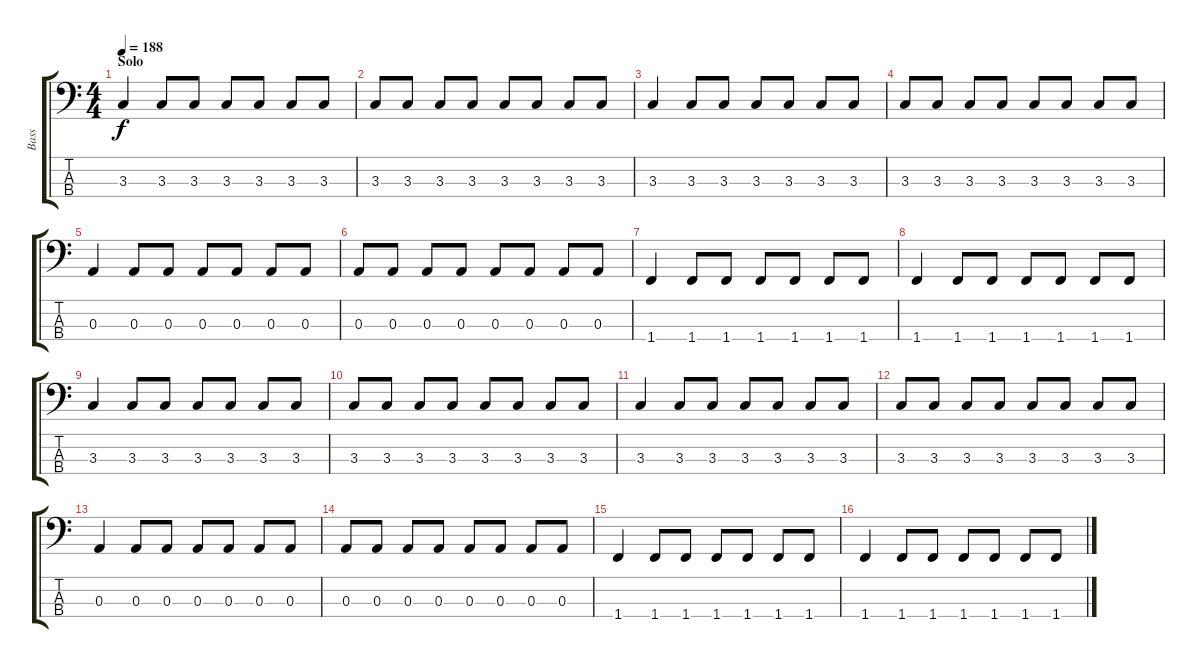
\track ("Bass" "Bass") {instrument electricbassfinger}
\staff {score tabs}
\tuning (G2 D2 A1 E1) {hide}
\ts (4 4)
\section ("" "Solo")
\tempo 188
\clef f4
\ks c
3.3.4{dy f} 3.3.8 3.3.8 3.3.8 3.3.8 3.3.8 3.3.8 |
3.3.8 3.3.8 3.3.8 3.3.8 3.3.8 3.3.8 3.3.8 3.3.8 |
3.3.4 3.3.8 3.3.8 3.3.8 3.3.8 3.3.8 3.3.8 |
3.3.8 3.3.8 3.3.8 3.3.8 3.3.8 3.3.8 3.3.8 3.3.8 |
0.3.4 0.3.8 0.3.8 0.3.8 0.3.8 0.3.8 0.3.8 |
0.3.8 0.3.8 0.3.8 0.3.8 0.3.8 0.3.8 0.3.8 0.3.8 |
1.4.4 1.4.8 1.4.8 1.4.8 1.4.8 1.4.8 1.4.8 |
1.4.4 1.4.8 1.4.8 1.4.8 1.4.8 1.4.8 1.4.8 |
3.3.4 3.3.8 3.3.8 3.3.8 3.3.8 3.3.8 3.3.8 |
3.3.8 3.3.8 3.3.8 3.3.8 3.3.8 3.3.8 3.3.8 3.3.8 |
3.3.4 3.3.8 3.3.8 3.3.8 3.3.8 3.3.8 3.3.8 |
3.3.8 3.3.8 3.3.8 3.3.8 3.3.8 3.3.8 3.3.8 3.3.8 |
0.3.4 0.3.8 0.3.8 0.3.8 0.3.8 0.3.8 0.3.8 |
0.3.8 0.3.8 0.3.8 0.3.8 0.3.8 0.3.8 0.3.8 0.3.8 |
1.4.4 1.4.8 1.4.8 1.4.8 1.4.8 1.4.8 1.4.8 |
1.4.4 1.4.8 1.4.8 1.4.8 1.4.8 1.4.8 1.4.8
